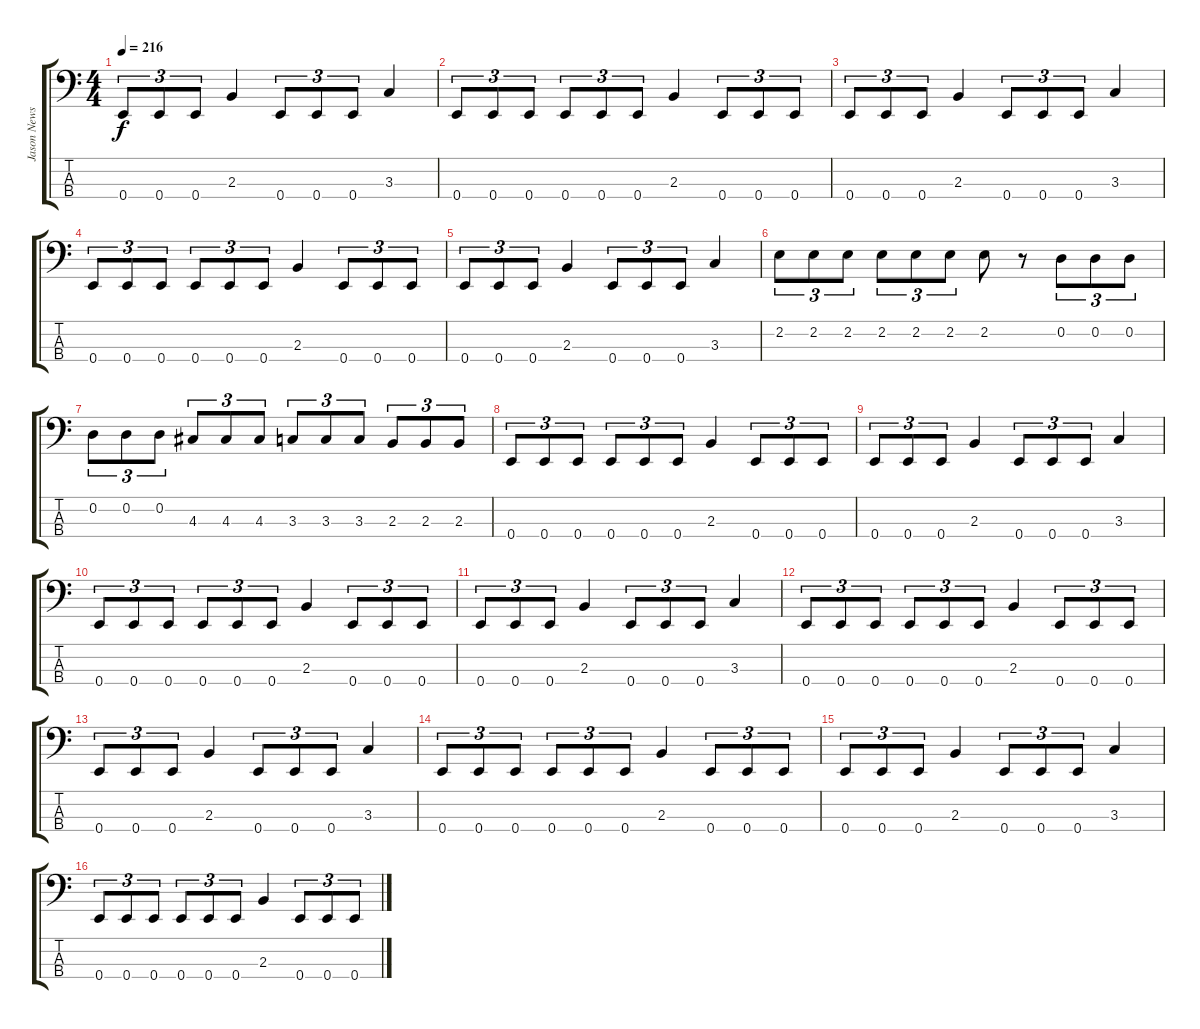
\track ("Jason Newsted" "Jason News") {instrument electricbassfinger}
\staff {score tabs}
\tuning (G2 D2 A1 E1) {hide}
\ts (4 4)
\tempo 216
\clef f4
\ks c
0.4.8{tu (3 2) dy f} 0.4.8{tu (3 2)} 0.4.8{tu (3 2)} 2.3.4 0.4.8{tu (3 2)} 0.4.8{tu (3 2)} 0.4.8{tu (3 2)} 3.3.4 |
0.4.8{tu (3 2)} 0.4.8{tu (3 2)} 0.4.8{tu (3 2)} 0.4.8{tu (3 2)} 0.4.8{tu (3 2)} 0.4.8{tu (3 2)} 2.3.4 0.4.8{tu (3 2)} 0.4.8{tu (3 2)} 0.4.8{tu (3 2)} |
0.4.8{tu (3 2)} 0.4.8{tu (3 2)} 0.4.8{tu (3 2)} 2.3.4 0.4.8{tu (3 2)} 0.4.8{tu (3 2)} 0.4.8{tu (3 2)} 3.3.4 |
0.4.8{tu (3 2)} 0.4.8{tu (3 2)} 0.4.8{tu (3 2)} 0.4.8{tu (3 2)} 0.4.8{tu (3 2)} 0.4.8{tu (3 2)} 2.3.4 0.4.8{tu (3 2)} 0.4.8{tu (3 2)} 0.4.8{tu (3 2)} |
0.4.8{tu (3 2)} 0.4.8{tu (3 2)} 0.4.8{tu (3 2)} 2.3.4 0.4.8{tu (3 2)} 0.4.8{tu (3 2)} 0.4.8{tu (3 2)} 3.3.4 |
2.2.8{tu (3 2)} 2.2.8{tu (3 2)} 2.2.8{tu (3 2)} 2.2.8{tu (3 2)} 2.2.8{tu (3 2)} 2.2.8{tu (3 2)} 2.2.8 r.8 0.2.8{tu (3 2)} 0.2.8{tu (3 2)} 0.2.8{tu (3 2)} |
0.2.8{tu (3 2)} 0.2.8{tu (3 2)} 0.2.8{tu (3 2)} 4.3.8{tu (3 2)} 4.3.8{tu (3 2)} 4.3.8{tu (3 2)} 3.3.8{tu (3 2)} 3.3.8{tu (3 2)} 3.3.8{tu (3 2)} 2.3.8{tu (3 2)} 2.3.8{tu (3 2)} 2.3.8{tu (3 2)} |
0.4.8{tu (3 2)} 0.4.8{tu (3 2)} 0.4.8{tu (3 2)} 0.4.8{tu (3 2)} 0.4.8{tu (3 2)} 0.4.8{tu (3 2)} 2.3.4 0.4.8{tu (3 2)} 0.4.8{tu (3 2)} 0.4.8{tu (3 2)} |
0.4.8{tu (3 2)} 0.4.8{tu (3 2)} 0.4.8{tu (3 2)} 2.3.4 0.4.8{tu (3 2)} 0.4.8{tu (3 2)} 0.4.8{tu (3 2)} 3.3.4 |
0.4.8{tu (3 2)} 0.4.8{tu (3 2)} 0.4.8{tu (3 2)} 0.4.8{tu (3 2)} 0.4.8{tu (3 2)} 0.4.8{tu (3 2)} 2.3.4 0.4.8{tu (3 2)} 0.4.8{tu (3 2)} 0.4.8{tu (3 2)} |
0.4.8{tu (3 2)} 0.4.8{tu (3 2)} 0.4.8{tu (3 2)} 2.3.4 0.4.8{tu (3 2)} 0.4.8{tu (3 2)} 0.4.8{tu (3 2)} 3.3.4 |
0.4.8{tu (3 2)} 0.4.8{tu (3 2)} 0.4.8{tu (3 2)} 0.4.8{tu (3 2)} 0.4.8{tu (3 2)} 0.4.8{tu (3 2)} 2.3.4 0.4.8{tu (3 2)} 0.4.8{tu (3 2)} 0.4.8{tu (3 2)} |
0.4.8{tu (3 2)} 0.4.8{tu (3 2)} 0.4.8{tu (3 2)} 2.3.4 0.4.8{tu (3 2)} 0.4.8{tu (3 2)} 0.4.8{tu (3 2)} 3.3.4 |
0.4.8{tu (3 2)} 0.4.8{tu (3 2)} 0.4.8{tu (3 2)} 0.4.8{tu (3 2)} 0.4.8{tu (3 2)} 0.4.8{tu (3 2)} 2.3.4 0.4.8{tu (3 2)} 0.4.8{tu (3 2)} 0.4.8{tu (3 2)} |
0.4.8{tu (3 2)} 0.4.8{tu (3 2)} 0.4.8{tu (3 2)} 2.3.4 0.4.8{tu (3 2)} 0.4.8{tu (3 2)} 0.4.8{tu (3 2)} 3.3.4 |
0.4.8{tu (3 2)} 0.4.8{tu (3 2)} 0.4.8{tu (3 2)} 0.4.8{tu (3 2)} 0.4.8{tu (3 2)} 0.4.8{tu (3 2)} 2.3.4 0.4.8{tu (3 2)} 0.4.8{tu (3 2)} 0.4.8{tu (3 2)}
